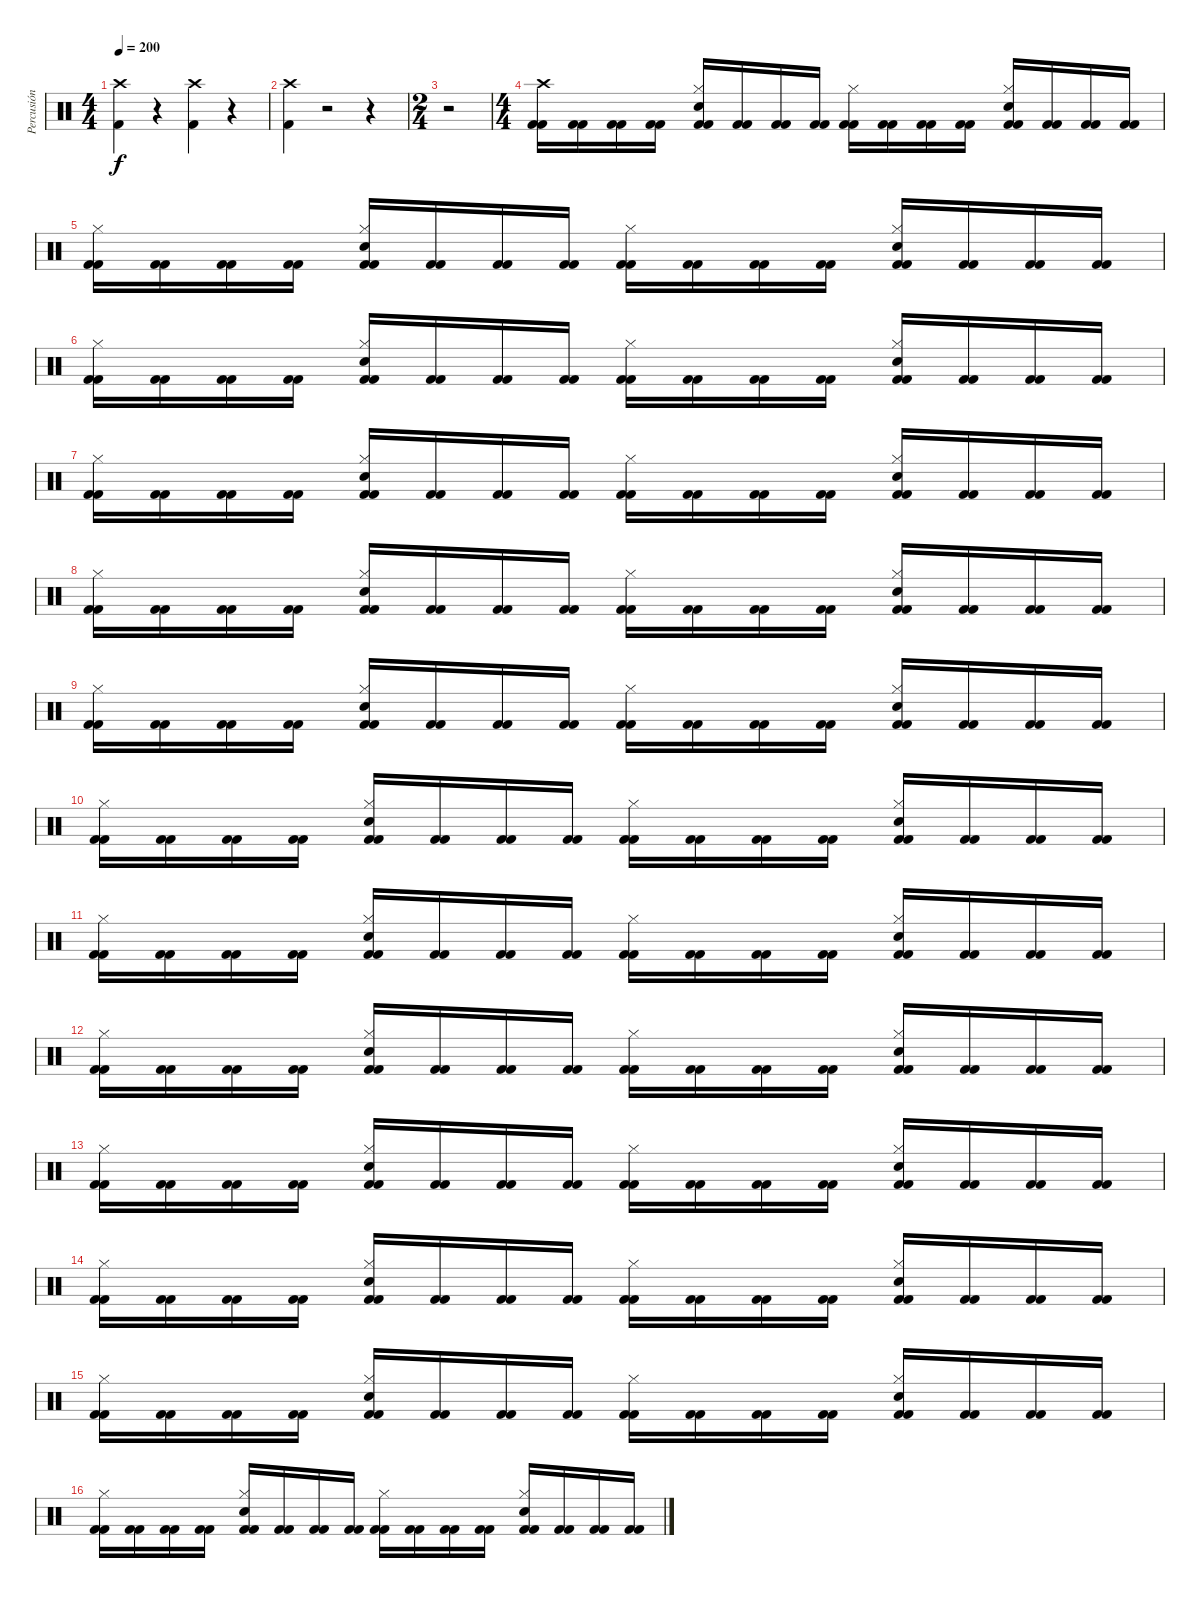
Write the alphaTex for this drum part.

\track ("Percusión" "Percusión") {instrument percussion}
\staff {score}
\articulation defaults
\ts (4 4)
\tempo 200
\clef neutral
\ks c
("Crash high (hit)" "Kick (hit) 2").4{dy f} r.4 ("Crash high (hit)" "Kick (hit) 2").4 r.4 |
("Crash high (hit)" "Kick (hit) 2").4 r.2 r.4 |
\ts (2 4)
r.2 |
\ts (4 4)
("Crash high (hit)" "Kick (hit) 2" "Kick (hit) 2").16 ("Kick (hit) 2" "Kick (hit) 2").16 ("Kick (hit) 2" "Kick (hit) 2").16 ("Kick (hit) 2" "Kick (hit) 2").16 ("Hi-Hat (closed)" "Snare (hit) 2" "Kick (hit) 2" "Kick (hit) 2").16 ("Kick (hit) 2" "Kick (hit) 2").16 ("Kick (hit) 2" "Kick (hit) 2").16 ("Kick (hit) 2" "Kick (hit) 2").16 ("Hi-Hat (closed)" "Kick (hit) 2" "Kick (hit) 2").16 ("Kick (hit) 2" "Kick (hit) 2").16 ("Kick (hit) 2" "Kick (hit) 2").16 ("Kick (hit) 2" "Kick (hit) 2").16 ("Hi-Hat (closed)" "Snare (hit) 2" "Kick (hit) 2" "Kick (hit) 2").16 ("Kick (hit) 2" "Kick (hit) 2").16 ("Kick (hit) 2" "Kick (hit) 2").16 ("Kick (hit) 2" "Kick (hit) 2").16 |
("Hi-Hat (closed)" "Kick (hit) 2" "Kick (hit) 2").16 ("Kick (hit) 2" "Kick (hit) 2").16 ("Kick (hit) 2" "Kick (hit) 2").16 ("Kick (hit) 2" "Kick (hit) 2").16 ("Hi-Hat (closed)" "Snare (hit) 2" "Kick (hit) 2" "Kick (hit) 2").16 ("Kick (hit) 2" "Kick (hit) 2").16 ("Kick (hit) 2" "Kick (hit) 2").16 ("Kick (hit) 2" "Kick (hit) 2").16 ("Hi-Hat (closed)" "Kick (hit) 2" "Kick (hit) 2").16 ("Kick (hit) 2" "Kick (hit) 2").16 ("Kick (hit) 2" "Kick (hit) 2").16 ("Kick (hit) 2" "Kick (hit) 2").16 ("Hi-Hat (closed)" "Snare (hit) 2" "Kick (hit) 2" "Kick (hit) 2").16 ("Kick (hit) 2" "Kick (hit) 2").16 ("Kick (hit) 2" "Kick (hit) 2").16 ("Kick (hit) 2" "Kick (hit) 2").16 |
("Hi-Hat (closed)" "Kick (hit) 2" "Kick (hit) 2").16 ("Kick (hit) 2" "Kick (hit) 2").16 ("Kick (hit) 2" "Kick (hit) 2").16 ("Kick (hit) 2" "Kick (hit) 2").16 ("Hi-Hat (closed)" "Snare (hit) 2" "Kick (hit) 2" "Kick (hit) 2").16 ("Kick (hit) 2" "Kick (hit) 2").16 ("Kick (hit) 2" "Kick (hit) 2").16 ("Kick (hit) 2" "Kick (hit) 2").16 ("Hi-Hat (closed)" "Kick (hit) 2" "Kick (hit) 2").16 ("Kick (hit) 2" "Kick (hit) 2").16 ("Kick (hit) 2" "Kick (hit) 2").16 ("Kick (hit) 2" "Kick (hit) 2").16 ("Hi-Hat (closed)" "Snare (hit) 2" "Kick (hit) 2" "Kick (hit) 2").16 ("Kick (hit) 2" "Kick (hit) 2").16 ("Kick (hit) 2" "Kick (hit) 2").16 ("Kick (hit) 2" "Kick (hit) 2").16 |
("Hi-Hat (closed)" "Kick (hit) 2" "Kick (hit) 2").16 ("Kick (hit) 2" "Kick (hit) 2").16 ("Kick (hit) 2" "Kick (hit) 2").16 ("Kick (hit) 2" "Kick (hit) 2").16 ("Hi-Hat (closed)" "Snare (hit) 2" "Kick (hit) 2" "Kick (hit) 2").16 ("Kick (hit) 2" "Kick (hit) 2").16 ("Kick (hit) 2" "Kick (hit) 2").16 ("Kick (hit) 2" "Kick (hit) 2").16 ("Hi-Hat (closed)" "Kick (hit) 2" "Kick (hit) 2").16 ("Kick (hit) 2" "Kick (hit) 2").16 ("Kick (hit) 2" "Kick (hit) 2").16 ("Kick (hit) 2" "Kick (hit) 2").16 ("Hi-Hat (closed)" "Snare (hit) 2" "Kick (hit) 2" "Kick (hit) 2").16 ("Kick (hit) 2" "Kick (hit) 2").16 ("Kick (hit) 2" "Kick (hit) 2").16 ("Kick (hit) 2" "Kick (hit) 2").16 |
("Hi-Hat (closed)" "Kick (hit) 2" "Kick (hit) 2").16 ("Kick (hit) 2" "Kick (hit) 2").16 ("Kick (hit) 2" "Kick (hit) 2").16 ("Kick (hit) 2" "Kick (hit) 2").16 ("Hi-Hat (closed)" "Snare (hit) 2" "Kick (hit) 2" "Kick (hit) 2").16 ("Kick (hit) 2" "Kick (hit) 2").16 ("Kick (hit) 2" "Kick (hit) 2").16 ("Kick (hit) 2" "Kick (hit) 2").16 ("Hi-Hat (closed)" "Kick (hit) 2" "Kick (hit) 2").16 ("Kick (hit) 2" "Kick (hit) 2").16 ("Kick (hit) 2" "Kick (hit) 2").16 ("Kick (hit) 2" "Kick (hit) 2").16 ("Hi-Hat (closed)" "Snare (hit) 2" "Kick (hit) 2" "Kick (hit) 2").16 ("Kick (hit) 2" "Kick (hit) 2").16 ("Kick (hit) 2" "Kick (hit) 2").16 ("Kick (hit) 2" "Kick (hit) 2").16 |
("Hi-Hat (closed)" "Kick (hit) 2" "Kick (hit) 2").16 ("Kick (hit) 2" "Kick (hit) 2").16 ("Kick (hit) 2" "Kick (hit) 2").16 ("Kick (hit) 2" "Kick (hit) 2").16 ("Hi-Hat (closed)" "Snare (hit) 2" "Kick (hit) 2" "Kick (hit) 2").16 ("Kick (hit) 2" "Kick (hit) 2").16 ("Kick (hit) 2" "Kick (hit) 2").16 ("Kick (hit) 2" "Kick (hit) 2").16 ("Hi-Hat (closed)" "Kick (hit) 2" "Kick (hit) 2").16 ("Kick (hit) 2" "Kick (hit) 2").16 ("Kick (hit) 2" "Kick (hit) 2").16 ("Kick (hit) 2" "Kick (hit) 2").16 ("Hi-Hat (closed)" "Snare (hit) 2" "Kick (hit) 2" "Kick (hit) 2").16 ("Kick (hit) 2" "Kick (hit) 2").16 ("Kick (hit) 2" "Kick (hit) 2").16 ("Kick (hit) 2" "Kick (hit) 2").16 |
("Hi-Hat (closed)" "Kick (hit) 2" "Kick (hit) 2").16 ("Kick (hit) 2" "Kick (hit) 2").16 ("Kick (hit) 2" "Kick (hit) 2").16 ("Kick (hit) 2" "Kick (hit) 2").16 ("Hi-Hat (closed)" "Snare (hit) 2" "Kick (hit) 2" "Kick (hit) 2").16 ("Kick (hit) 2" "Kick (hit) 2").16 ("Kick (hit) 2" "Kick (hit) 2").16 ("Kick (hit) 2" "Kick (hit) 2").16 ("Hi-Hat (closed)" "Kick (hit) 2" "Kick (hit) 2").16 ("Kick (hit) 2" "Kick (hit) 2").16 ("Kick (hit) 2" "Kick (hit) 2").16 ("Kick (hit) 2" "Kick (hit) 2").16 ("Hi-Hat (closed)" "Snare (hit) 2" "Kick (hit) 2" "Kick (hit) 2").16 ("Kick (hit) 2" "Kick (hit) 2").16 ("Kick (hit) 2" "Kick (hit) 2").16 ("Kick (hit) 2" "Kick (hit) 2").16 |
("Hi-Hat (closed)" "Kick (hit) 2" "Kick (hit) 2").16 ("Kick (hit) 2" "Kick (hit) 2").16 ("Kick (hit) 2" "Kick (hit) 2").16 ("Kick (hit) 2" "Kick (hit) 2").16 ("Hi-Hat (closed)" "Snare (hit) 2" "Kick (hit) 2" "Kick (hit) 2").16 ("Kick (hit) 2" "Kick (hit) 2").16 ("Kick (hit) 2" "Kick (hit) 2").16 ("Kick (hit) 2" "Kick (hit) 2").16 ("Hi-Hat (closed)" "Kick (hit) 2" "Kick (hit) 2").16 ("Kick (hit) 2" "Kick (hit) 2").16 ("Kick (hit) 2" "Kick (hit) 2").16 ("Kick (hit) 2" "Kick (hit) 2").16 ("Hi-Hat (closed)" "Snare (hit) 2" "Kick (hit) 2" "Kick (hit) 2").16 ("Kick (hit) 2" "Kick (hit) 2").16 ("Kick (hit) 2" "Kick (hit) 2").16 ("Kick (hit) 2" "Kick (hit) 2").16 |
("Hi-Hat (closed)" "Kick (hit) 2" "Kick (hit) 2").16 ("Kick (hit) 2" "Kick (hit) 2").16 ("Kick (hit) 2" "Kick (hit) 2").16 ("Kick (hit) 2" "Kick (hit) 2").16 ("Hi-Hat (closed)" "Snare (hit) 2" "Kick (hit) 2" "Kick (hit) 2").16 ("Kick (hit) 2" "Kick (hit) 2").16 ("Kick (hit) 2" "Kick (hit) 2").16 ("Kick (hit) 2" "Kick (hit) 2").16 ("Hi-Hat (closed)" "Kick (hit) 2" "Kick (hit) 2").16 ("Kick (hit) 2" "Kick (hit) 2").16 ("Kick (hit) 2" "Kick (hit) 2").16 ("Kick (hit) 2" "Kick (hit) 2").16 ("Hi-Hat (closed)" "Snare (hit) 2" "Kick (hit) 2" "Kick (hit) 2").16 ("Kick (hit) 2" "Kick (hit) 2").16 ("Kick (hit) 2" "Kick (hit) 2").16 ("Kick (hit) 2" "Kick (hit) 2").16 |
("Hi-Hat (closed)" "Kick (hit) 2" "Kick (hit) 2").16 ("Kick (hit) 2" "Kick (hit) 2").16 ("Kick (hit) 2" "Kick (hit) 2").16 ("Kick (hit) 2" "Kick (hit) 2").16 ("Hi-Hat (closed)" "Snare (hit) 2" "Kick (hit) 2" "Kick (hit) 2").16 ("Kick (hit) 2" "Kick (hit) 2").16 ("Kick (hit) 2" "Kick (hit) 2").16 ("Kick (hit) 2" "Kick (hit) 2").16 ("Hi-Hat (closed)" "Kick (hit) 2" "Kick (hit) 2").16 ("Kick (hit) 2" "Kick (hit) 2").16 ("Kick (hit) 2" "Kick (hit) 2").16 ("Kick (hit) 2" "Kick (hit) 2").16 ("Hi-Hat (closed)" "Snare (hit) 2" "Kick (hit) 2" "Kick (hit) 2").16 ("Kick (hit) 2" "Kick (hit) 2").16 ("Kick (hit) 2" "Kick (hit) 2").16 ("Kick (hit) 2" "Kick (hit) 2").16 |
("Hi-Hat (closed)" "Kick (hit) 2" "Kick (hit) 2").16 ("Kick (hit) 2" "Kick (hit) 2").16 ("Kick (hit) 2" "Kick (hit) 2").16 ("Kick (hit) 2" "Kick (hit) 2").16 ("Hi-Hat (closed)" "Snare (hit) 2" "Kick (hit) 2" "Kick (hit) 2").16 ("Kick (hit) 2" "Kick (hit) 2").16 ("Kick (hit) 2" "Kick (hit) 2").16 ("Kick (hit) 2" "Kick (hit) 2").16 ("Hi-Hat (closed)" "Kick (hit) 2" "Kick (hit) 2").16 ("Kick (hit) 2" "Kick (hit) 2").16 ("Kick (hit) 2" "Kick (hit) 2").16 ("Kick (hit) 2" "Kick (hit) 2").16 ("Hi-Hat (closed)" "Snare (hit) 2" "Kick (hit) 2" "Kick (hit) 2").16 ("Kick (hit) 2" "Kick (hit) 2").16 ("Kick (hit) 2" "Kick (hit) 2").16 ("Kick (hit) 2" "Kick (hit) 2").16 |
("Hi-Hat (closed)" "Kick (hit) 2" "Kick (hit) 2").16 ("Kick (hit) 2" "Kick (hit) 2").16 ("Kick (hit) 2" "Kick (hit) 2").16 ("Kick (hit) 2" "Kick (hit) 2").16 ("Hi-Hat (closed)" "Snare (hit) 2" "Kick (hit) 2" "Kick (hit) 2").16 ("Kick (hit) 2" "Kick (hit) 2").16 ("Kick (hit) 2" "Kick (hit) 2").16 ("Kick (hit) 2" "Kick (hit) 2").16 ("Hi-Hat (closed)" "Kick (hit) 2" "Kick (hit) 2").16 ("Kick (hit) 2" "Kick (hit) 2").16 ("Kick (hit) 2" "Kick (hit) 2").16 ("Kick (hit) 2" "Kick (hit) 2").16 ("Hi-Hat (closed)" "Snare (hit) 2" "Kick (hit) 2" "Kick (hit) 2").16 ("Kick (hit) 2" "Kick (hit) 2").16 ("Kick (hit) 2" "Kick (hit) 2").16 ("Kick (hit) 2" "Kick (hit) 2").16 |
("Hi-Hat (closed)" "Kick (hit) 2" "Kick (hit) 2").16 ("Kick (hit) 2" "Kick (hit) 2").16 ("Kick (hit) 2" "Kick (hit) 2").16 ("Kick (hit) 2" "Kick (hit) 2").16 ("Hi-Hat (closed)" "Snare (hit) 2" "Kick (hit) 2" "Kick (hit) 2").16 ("Kick (hit) 2" "Kick (hit) 2").16 ("Kick (hit) 2" "Kick (hit) 2").16 ("Kick (hit) 2" "Kick (hit) 2").16 ("Hi-Hat (closed)" "Kick (hit) 2" "Kick (hit) 2").16 ("Kick (hit) 2" "Kick (hit) 2").16 ("Kick (hit) 2" "Kick (hit) 2").16 ("Kick (hit) 2" "Kick (hit) 2").16 ("Hi-Hat (closed)" "Snare (hit) 2" "Kick (hit) 2" "Kick (hit) 2").16 ("Kick (hit) 2" "Kick (hit) 2").16 ("Kick (hit) 2" "Kick (hit) 2").16 ("Kick (hit) 2" "Kick (hit) 2").16
